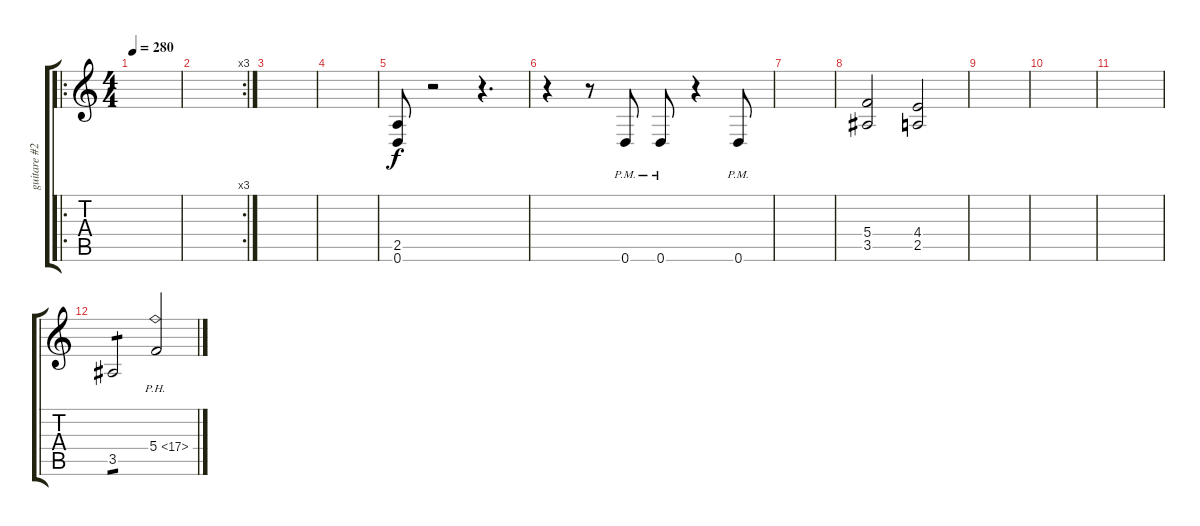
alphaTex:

\track ("guitare #2" "guitare #2") {instrument distortionguitar}
\staff {score tabs}
\tuning (D4 A3 F3 C3 G2 D2) {hide}
\ro
\ts (4 4)
\tempo 280
\clef g2
\ks c
|
\rc 3
|
|
|
(2.5 0.6).8 r.2 r.4{d} |
r.4 r.8 0.6{pm}.8 0.6{pm}.8 r.4 0.6{pm}.8 |
|
(5.4 3.5).2 (4.4 2.5).2 |
|
|
|
3.5.2{tp 1} 5.4{ph 12}.2
